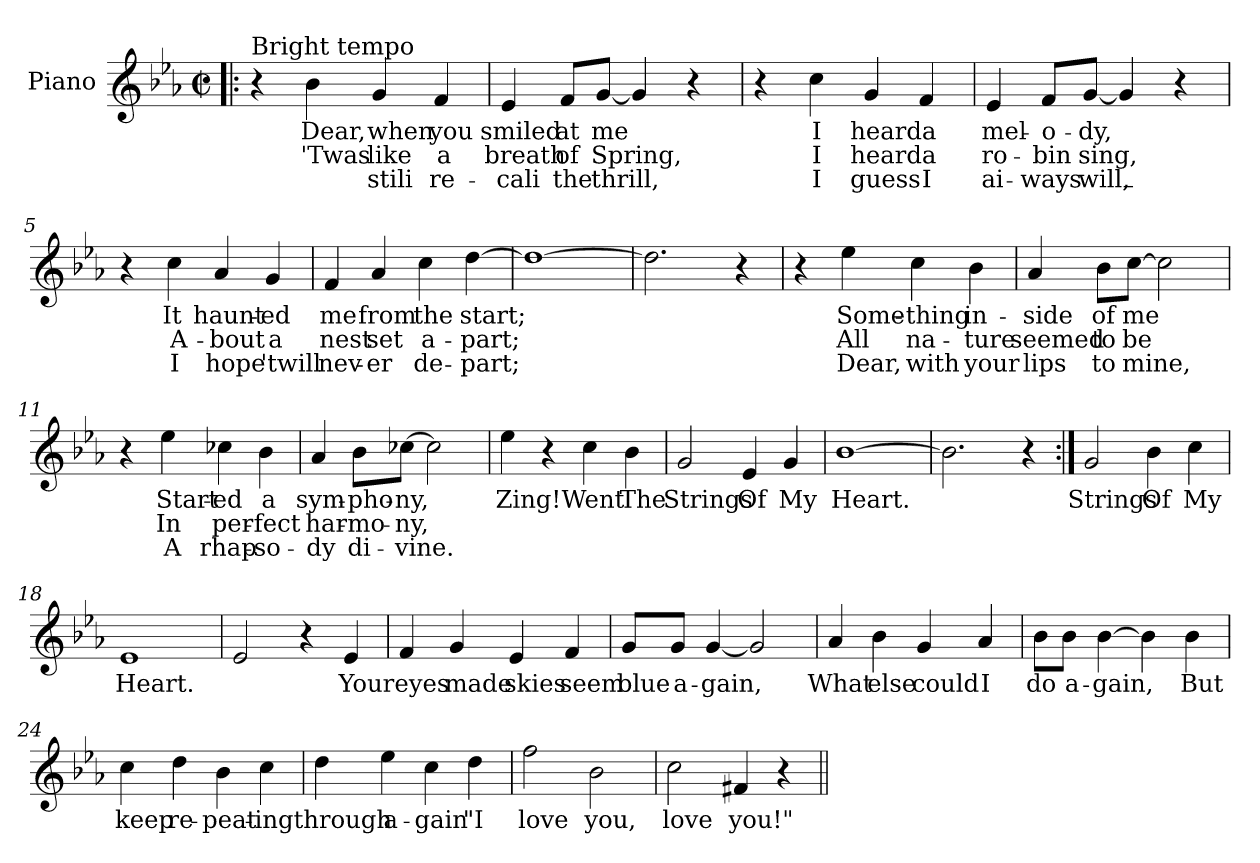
**kern	**text	**text	**text
*part1	*part1	*part1	*part1
*staff1	*staff1	*staff1	*staff1
*I"Piano	*	*	*
*I'Pno	*	*	*
*clefG2	*	*	*
*k[b-e-a-]	*	*	*
*E-:	*	*	*
*M2/2	*	*	*
*met(c|)	*	*	*
=1!|:	=1!|:	=1!|:	=1!|:
!LO:TX:a:t=Bright tempo	!	!	!
4r	.	.	.
4b-\	Dear,	'Twas	.
4g/	when	like	stili
4f/	you	a	re-
=2	=2	=2	=2
4e-/	smiled	breath	cali
8f/L	at	of	the
[8g/J	me	Spring,	thrill,_
4g/]	.	.	.
4r	.	.	.
=3	=3	=3	=3
4r	.	.	.
4cc\	I	I	I
4g/	heard	heard	guess
4f/	a	a	I
=4	=4	=4	=4
4e-/	mel-	ro-	ai-
8f/L	-o-	-bin	ways
[8g/J	-dy,	sing,	will,_
4g/]	.	.	.
4r	.	.	.
!!LO:LB:g=z
=5	=5	=5	=5
4r	.	.	.
4cc\	It	A-	I
4a-/	haunt-	-bout	hope
4g/	-ed	a	'twill
=6	=6	=6	=6
4f/	me	nest	nev-
4a-/	from	set	-er
4cc\	the	a-	de-
[4dd\	start;	-part;	-part;
=7	=7	=7	=7
1dd_	.	.	.
=8	=8	=8	=8
2.dd\]	.	.	.
4r	.	.	.
!!LO:LB:g=z
=9	=9	=9	=9
4r	.	.	.
4ee-\	Some-	All	Dear,
4cc\	-thing	na-	with
4b-\	in-	-ture	your
=10	=10	=10	=10
4a-/	-side	seemed	lips
8b-\L	of	to	to
[8cc\J	me	be	mine,
2cc\]	.	.	.
=11	=11	=11	=11
4r	.	.	.
4ee-\	Start-	In	A
4cc-X\	-ed	per-	rhap-
4b-\	a	-fect	-so-
=12	=12	=12	=12
4a-/	sym-	har-	-dy
8b-\L	-pho-	-mo-	di-
[8cc-X\J	-ny,	-ny,	-vine.
2cc-\]	.	.	.
!!LO:LB:g=z
=13	=13	=13	=13
4ee-\	Zing!	.	.
4r	.	.	.
4cc\	Went	.	.
4b-\	The	.	.
=14	=14	=14	=14
2g/	Strings	.	.
4e-/	Of	.	.
4g/	My	.	.
=15	=15	=15	=15
[1b-	Heart.	.	.
=16	=16	=16	=16
2.b-\]	.	.	.
4r	.	.	.
=17:|!	=17:|!	=17:|!	=17:|!
2g/	Strings	.	.
4b-\	Of	.	.
4cc\	My	.	.
!!LO:LB:g=z
=18	=18	=18	=18
1e-	Heart.	.	.
=19	=19	=19	=19
2e-/	.	.	.
4r	.	.	.
4e-/	Your	.	.
=20	=20	=20	=20
4f/	eyes	.	.
4g/	made	.	.
4e-/	skies	.	.
4f/	seem	.	.
=21	=21	=21	=21
8g/L	blue	.	.
8g/J	a-	.	.
[4g/	-gain,	.	.
2g/]	.	.	.
=22	=22	=22	=22
4a-/	What	.	.
4b-\	else	.	.
4g/	could	.	.
4a-/	I	.	.
!!LO:LB:g=z
=23	=23	=23	=23
8b-\L	do	.	.
8b-\J	a-	.	.
[4b-\	-gain,	.	.
4b-\]	.	.	.
4b-\	But	.	.
=24	=24	=24	=24
4cc\	keep	.	.
4dd\	re-	.	.
4b-\	-peat-	.	.
4cc\	-ing	.	.
=25	=25	=25	=25
4dd\	through	.	.
4ee-\	a-	.	.
4cc\	-gain	.	.
4dd\	"I	.	.
=26	=26	=26	=26
2ff\	love	.	.
2b-\	you,	.	.
=27	=27	=27	=27
2cc\	love	.	.
4f#X/	you!"	.	.
4r	.	.	.
=||	=||	=||	=||
*-	*-	*-	*-
